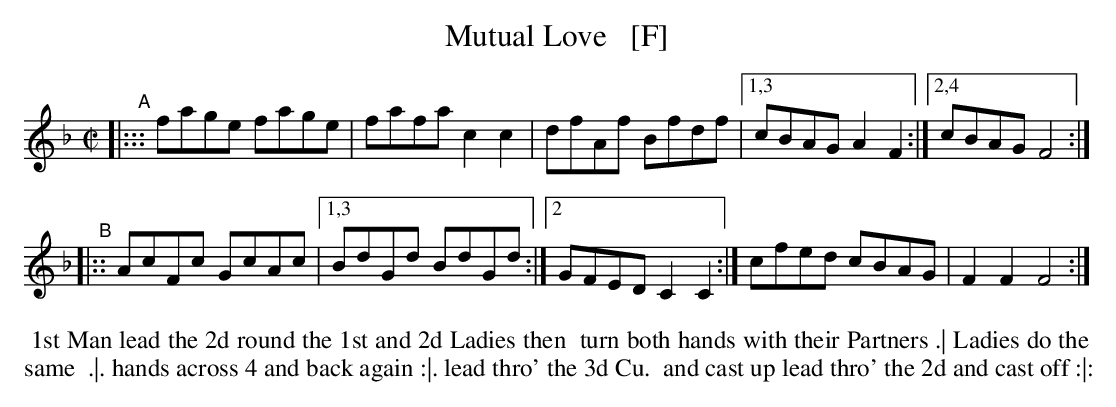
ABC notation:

X:1
T: Mutual Love   [F]
M: C|
L: 1/8
K: F
"^A"|:::\
fage fage | fafa c2c2 | dfAf Bfdf |[1,3 cBAG A2F2 :|[2,4 cBAG F4 :|
"^B"|::\
AcFc GcAc |[1,3 BdGd BdGd :|[2 GFED C2C2 :| cfed cBAG | F2F2F4 :|
